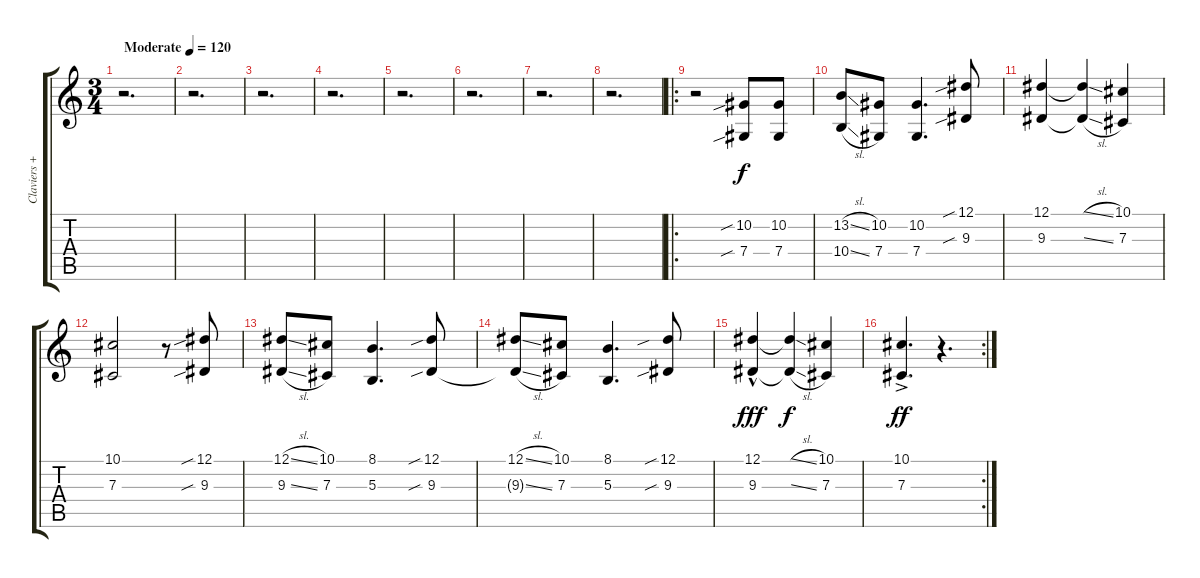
\track ("Claviers + Chant" "Claviers +") {instrument stringensemble1}
\staff {score tabs}
\tuning (Eb4 Bb3 Gb3 Db3 Ab2 Eb2) {hide}
\ts (3 4)
\tempo (120 "Moderate")
\clef g2
\ks c
r.2{d dy f instrument stringensemble1} |
r.2{d} |
r.2{d} |
r.2{d} |
r.2{d} |
r.2{d} |
r.2{d} |
r.2{d} |
\ro
r.2{instrument violin} (10.2{sib} 7.4{sib}).8 (10.2 7.4).8 |
(13.2{sl} 10.4{sl}).8 (10.2 7.4).8 (10.2 7.4).4{d} (12.1{sib} 9.3{sib}).8 |
(12.1 9.3).4 (12.1{sl t} 9.3{sl t}).4 (10.1 7.3).4 |
(10.1 7.3).2 r.8 (12.1{sib} 9.3{sib}).8 |
(12.1{sl} 9.3{sl}).8 (10.1 7.3).8 (8.1 5.3).4{d} (12.1{sib} 9.3{sib}).8 |
(12.1{sl} 9.3{sl t}).8 (10.1 7.3).8 (8.1 5.3).4{d} (12.1{sib} 9.3{sib}).8 |
(12.1{hac} 9.3).4{dy fff} (12.1{sl t} 9.3{sl t}).4{dy f} (10.1 7.3).4 |
\rc 2
(10.1{ac} 7.3{ac}).4{d dy ff} r.4{d}
